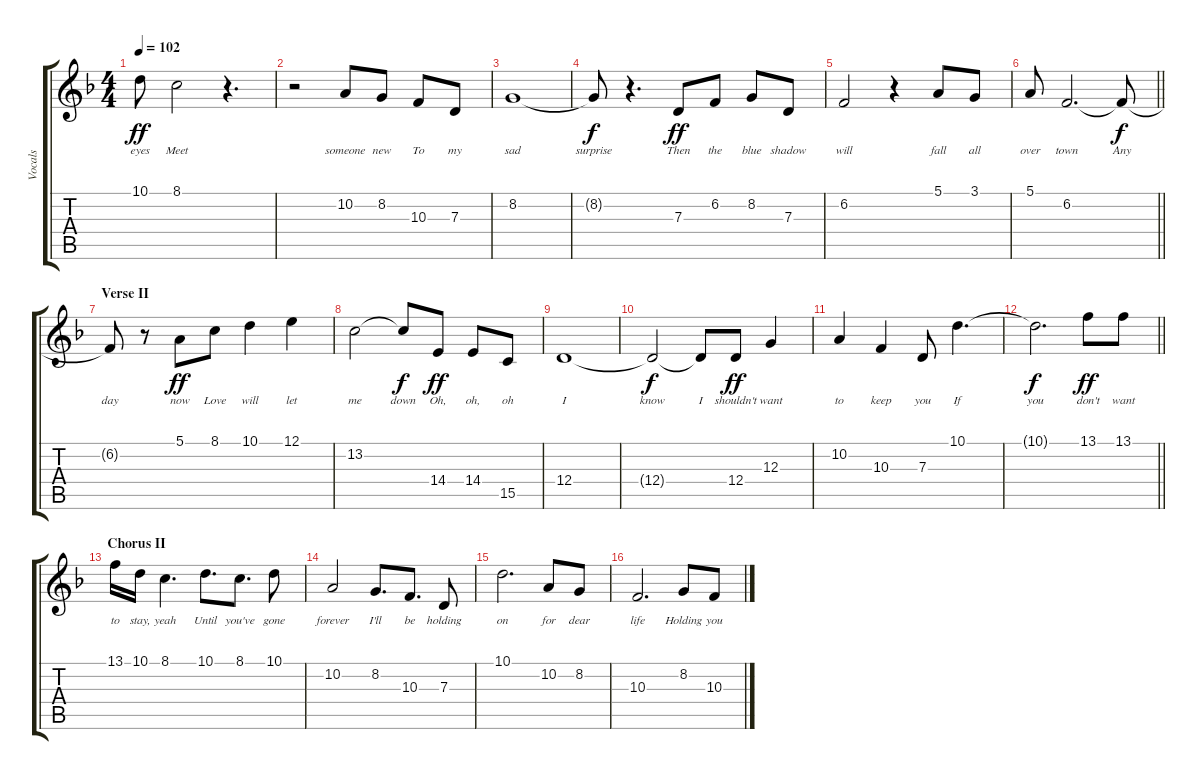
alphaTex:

\track ("Vocals" "Vocals") {instrument lead2sawtooth}
\staff {score tabs}
\tuning (E4 B3 G3 D3 A2 E2) {hide}
\ts (4 4)
\tempo 102
\clef g2
\ks f
10.1.8{lyrics (0 "eyes") lyrics (1 "") lyrics (2 "") lyrics (3 "") lyrics (4 "") dy ff} 8.1.2{lyrics (0 "Meet") lyrics (1 "") lyrics (2 "") lyrics (3 "") lyrics (4 "")} r.4{d} |
r.2 10.2.8{lyrics (0 "someone") lyrics (1 "") lyrics (2 "") lyrics (3 "") lyrics (4 "")} 8.2.8{lyrics (0 "new") lyrics (1 "") lyrics (2 "") lyrics (3 "") lyrics (4 "")} 10.3.8{lyrics (0 "To") lyrics (1 "") lyrics (2 "") lyrics (3 "") lyrics (4 "")} 7.3.8{lyrics (0 "my") lyrics (1 "") lyrics (2 "") lyrics (3 "") lyrics (4 "")} |
8.2.1{lyrics (0 "sad") lyrics (1 "") lyrics (2 "") lyrics (3 "") lyrics (4 "")} |
8.2{t}.8{lyrics (0 "surprise") lyrics (1 "") lyrics (2 "") lyrics (3 "") lyrics (4 "") dy f} r.4{d} 7.3.8{lyrics (0 "Then") lyrics (1 "") lyrics (2 "") lyrics (3 "") lyrics (4 "") dy ff} 6.2.8{lyrics (0 "the") lyrics (1 "") lyrics (2 "") lyrics (3 "") lyrics (4 "")} 8.2.8{lyrics (0 "blue") lyrics (1 "") lyrics (2 "") lyrics (3 "") lyrics (4 "")} 7.3.8{lyrics (0 "shadow") lyrics (1 "") lyrics (2 "") lyrics (3 "") lyrics (4 "")} |
6.2.2{lyrics (0 "will") lyrics (1 "") lyrics (2 "") lyrics (3 "") lyrics (4 "")} r.4 5.1.8{lyrics (0 "fall") lyrics (1 "") lyrics (2 "") lyrics (3 "") lyrics (4 "")} 3.1.8{lyrics (0 "all") lyrics (1 "") lyrics (2 "") lyrics (3 "") lyrics (4 "")} |
\barLineRight lightlight
5.1.8{lyrics (0 "over") lyrics (1 "") lyrics (2 "") lyrics (3 "") lyrics (4 "")} 6.2.2{d lyrics (0 "town") lyrics (1 "") lyrics (2 "") lyrics (3 "") lyrics (4 "")} 6.2{t}.8{lyrics (0 "Any") lyrics (1 "") lyrics (2 "") lyrics (3 "") lyrics (4 "") dy f} |
\section ("" "Verse II")
6.2{t}.8{lyrics (0 "day") lyrics (1 "") lyrics (2 "") lyrics (3 "") lyrics (4 "")} r.8 5.1.8{lyrics (0 "now") lyrics (1 "") lyrics (2 "") lyrics (3 "") lyrics (4 "") dy ff} 8.1.8{lyrics (0 "Love") lyrics (1 "") lyrics (2 "") lyrics (3 "") lyrics (4 "")} 10.1.4{lyrics (0 "will") lyrics (1 "") lyrics (2 "") lyrics (3 "") lyrics (4 "")} 12.1.4{lyrics (0 "let") lyrics (1 "") lyrics (2 "") lyrics (3 "") lyrics (4 "")} |
13.2.2{lyrics (0 "me") lyrics (1 "") lyrics (2 "") lyrics (3 "") lyrics (4 "")} 13.2{t}.8{lyrics (0 "down") lyrics (1 "") lyrics (2 "") lyrics (3 "") lyrics (4 "") dy f} 14.4.8{lyrics (0 "Oh,") lyrics (1 "") lyrics (2 "") lyrics (3 "") lyrics (4 "") dy ff} 14.4.8{lyrics (0 "oh,") lyrics (1 "") lyrics (2 "") lyrics (3 "") lyrics (4 "")} 15.5.8{lyrics (0 "oh") lyrics (1 "") lyrics (2 "") lyrics (3 "") lyrics (4 "")} |
12.4.1{lyrics (0 "I") lyrics (1 "") lyrics (2 "") lyrics (3 "") lyrics (4 "")} |
12.4{t}.2{lyrics (0 "know") lyrics (1 "") lyrics (2 "") lyrics (3 "") lyrics (4 "") dy f} 12.4{t}.8{lyrics (0 "I") lyrics (1 "") lyrics (2 "") lyrics (3 "") lyrics (4 "")} 12.4.8{lyrics (0 "shouldn't") lyrics (1 "") lyrics (2 "") lyrics (3 "") lyrics (4 "") dy ff} 12.3.4{lyrics (0 "want") lyrics (1 "") lyrics (2 "") lyrics (3 "") lyrics (4 "")} |
10.2.4{lyrics (0 "to") lyrics (1 "") lyrics (2 "") lyrics (3 "") lyrics (4 "")} 10.3.4{lyrics (0 "keep") lyrics (1 "") lyrics (2 "") lyrics (3 "") lyrics (4 "")} 7.3.8{lyrics (0 "you") lyrics (1 "") lyrics (2 "") lyrics (3 "") lyrics (4 "")} 10.1.4{d lyrics (0 "If") lyrics (1 "") lyrics (2 "") lyrics (3 "") lyrics (4 "")} |
\barLineRight lightlight
10.1{t}.2{d lyrics (0 "you") lyrics (1 "") lyrics (2 "") lyrics (3 "") lyrics (4 "") dy f} 13.1.8{lyrics (0 "don't") lyrics (1 "") lyrics (2 "") lyrics (3 "") lyrics (4 "") dy ff} 13.1.8{lyrics (0 "want") lyrics (1 "") lyrics (2 "") lyrics (3 "") lyrics (4 "")} |
\section ("" "Chorus II")
13.1.16{lyrics (0 "to") lyrics (1 "") lyrics (2 "") lyrics (3 "") lyrics (4 "")} 10.1.16{lyrics (0 "stay,") lyrics (1 "") lyrics (2 "") lyrics (3 "") lyrics (4 "")} 8.1.4{d lyrics (0 "yeah") lyrics (1 "") lyrics (2 "") lyrics (3 "") lyrics (4 "")} 10.1.8{d lyrics (0 "Until") lyrics (1 "") lyrics (2 "") lyrics (3 "") lyrics (4 "")} 8.1.8{d lyrics (0 "you've") lyrics (1 "") lyrics (2 "") lyrics (3 "") lyrics (4 "")} 10.1.8{lyrics (0 "gone") lyrics (1 "") lyrics (2 "") lyrics (3 "") lyrics (4 "")} |
10.2.2{lyrics (0 "forever") lyrics (1 "") lyrics (2 "") lyrics (3 "") lyrics (4 "")} 8.2.8{d lyrics (0 "I'll") lyrics (1 "") lyrics (2 "") lyrics (3 "") lyrics (4 "")} 10.3.8{d lyrics (0 "be") lyrics (1 "") lyrics (2 "") lyrics (3 "") lyrics (4 "")} 7.3.8{lyrics (0 "holding") lyrics (1 "") lyrics (2 "") lyrics (3 "") lyrics (4 "")} |
10.1.2{d lyrics (0 "on") lyrics (1 "") lyrics (2 "") lyrics (3 "") lyrics (4 "")} 10.2.8{lyrics (0 "for") lyrics (1 "") lyrics (2 "") lyrics (3 "") lyrics (4 "")} 8.2.8{lyrics (0 "dear") lyrics (1 "") lyrics (2 "") lyrics (3 "") lyrics (4 "")} |
10.3.2{d lyrics (0 "life") lyrics (1 "") lyrics (2 "") lyrics (3 "") lyrics (4 "")} 8.2.8{lyrics (0 "Holding") lyrics (1 "") lyrics (2 "") lyrics (3 "") lyrics (4 "")} 10.3.8{lyrics (0 "you") lyrics (1 "") lyrics (2 "") lyrics (3 "") lyrics (4 "")}
